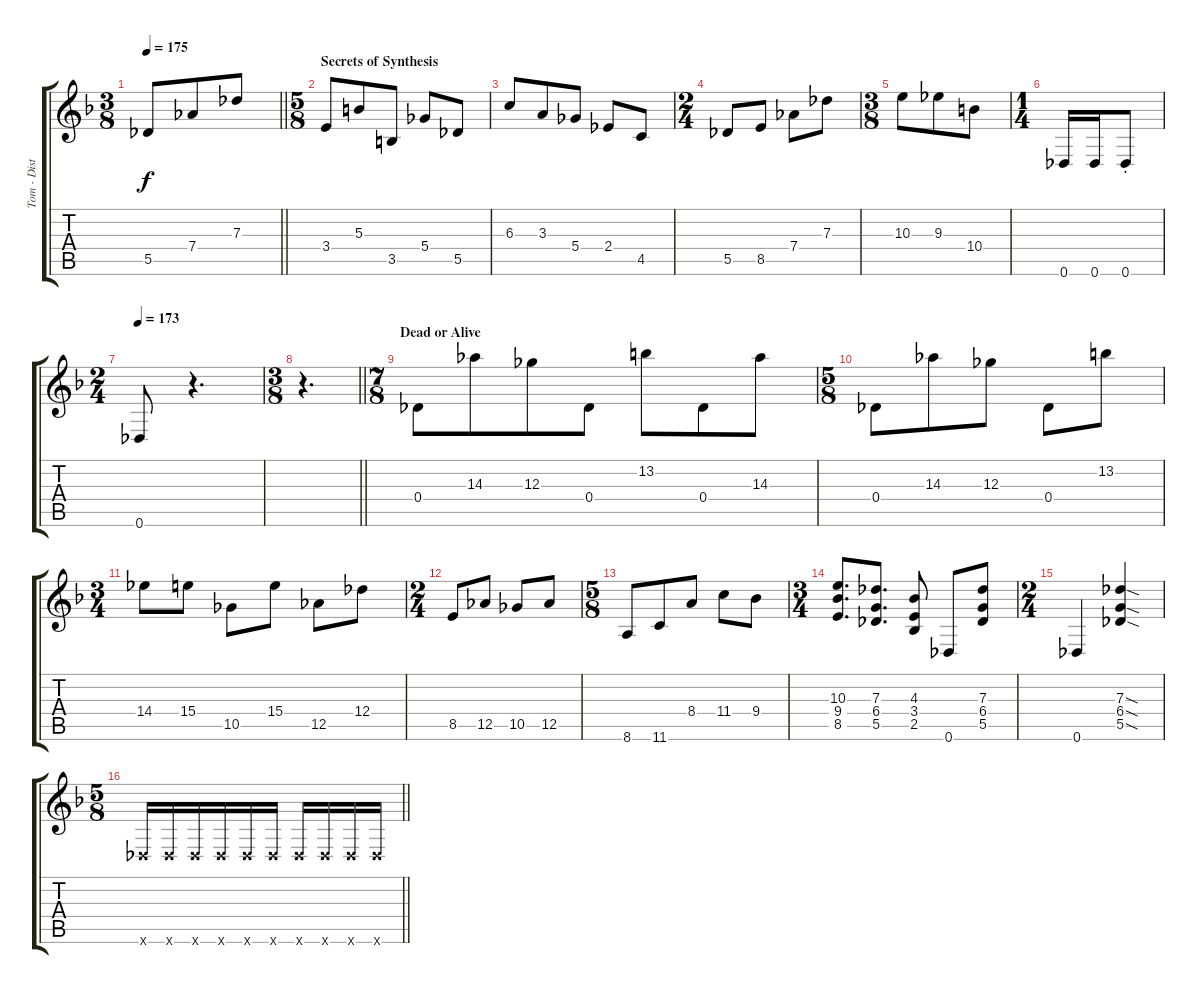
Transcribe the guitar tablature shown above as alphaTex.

\track ("Tom - Dist. Guitar" "Tom - Dist") {instrument overdrivenguitar}
\staff {score tabs}
\tuning (Eb4 Bb3 Gb3 Db3 Ab2 Db2) {hide}
\ts (3 8)
\tempo 175
\clef g2
\barLineRight lightlight
\ks dminor
5.5.8{dy f} 7.4.8 7.3.8 |
\ts (5 8)
\section ("" "Secrets of Synthesis")
3.4.8 5.3.8 3.5.8 5.4.8 5.5.8 |
6.3.8 3.3.8 5.4.8 2.4.8 4.5.8 |
\ts (2 4)
5.5.8 8.5.8 7.4.8 7.3.8 |
\ts (3 8)
10.3.8 9.3.8 10.4.8 |
\ts (1 4)
0.6.16 0.6.16 0.6{st}.8 |
\ts (2 4)
\tempo 173
0.6.8 r.4{d} |
\ts (3 8)
\barLineRight lightlight
r.4{d} |
\ts (7 8)
\section ("" "Dead or Alive")
0.4.8 14.3.8 12.3.8 0.4.8 13.2.8 0.4.8 14.3.8 |
\ts (5 8)
0.4.8 14.3.8 12.3.8 0.4.8 13.2.8 |
\ts (3 4)
14.4.8 15.4.8 10.5.8 15.4.8 12.5.8 12.4.8 |
\ts (2 4)
8.5.8 12.5.8 10.5.8 12.5.8 |
\ts (5 8)
8.6.8 11.6.8 8.4.8 11.4.8 9.4.8 |
\ts (3 4)
(10.3 9.4 8.5).8{d} (7.3 6.4 5.5).8{d} (4.3 3.4 2.5).8 0.6.8 (7.3 6.4 5.5).8 |
\ts (2 4)
0.6.4 (7.3{sod} 6.4{sod} 5.5{sod}).4 |
\ts (5 8)
\barLineRight lightlight
0.6{x}.16 0.6{x}.16 0.6{x}.16 0.6{x}.16 0.6{x}.16 0.6{x}.16 0.6{x}.16 0.6{x}.16 0.6{x}.16 0.6{x}.16
